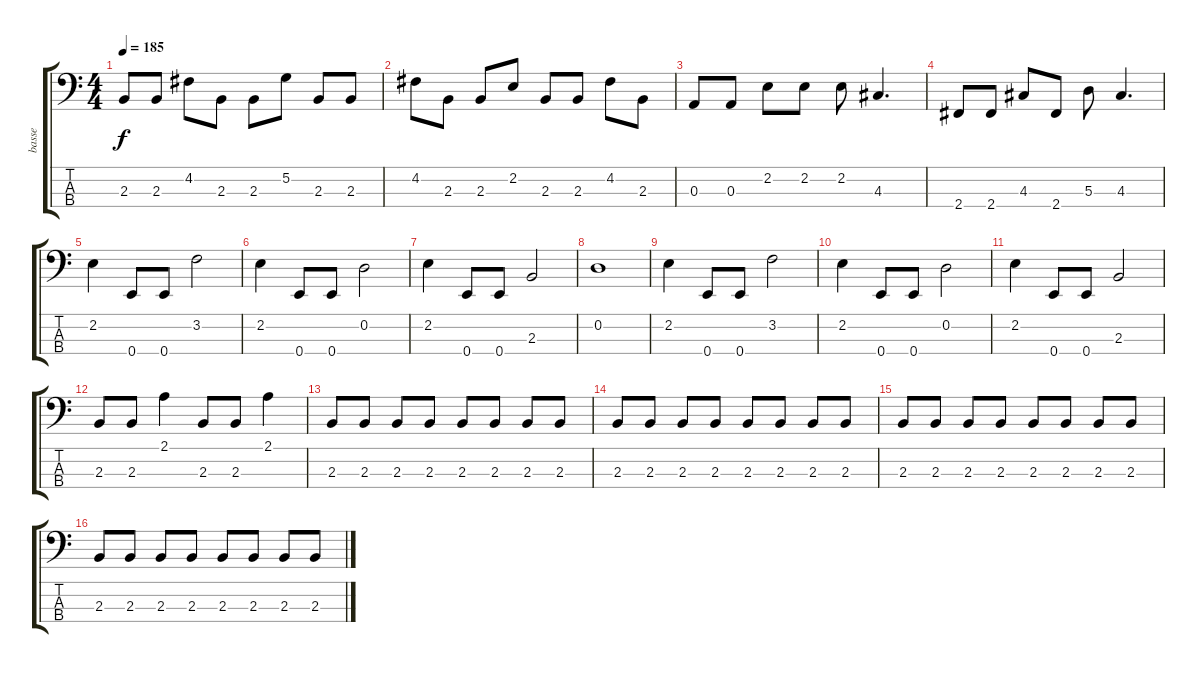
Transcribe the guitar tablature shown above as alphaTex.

\track ("basse" "basse") {instrument electricbassfinger}
\staff {score tabs}
\tuning (G2 D2 A1 E1) {hide}
\ts (4 4)
\tempo 185
\clef f4
\ks c
2.3.8{dy f} 2.3.8 4.2.8 2.3.8 2.3.8 5.2.8 2.3.8 2.3.8 |
4.2.8 2.3.8 2.3.8 2.2.8 2.3.8 2.3.8 4.2.8 2.3.8 |
0.3.8 0.3.8 2.2.8 2.2.8 2.2.8 4.3.4{d} |
2.4.8 2.4.8 4.3.8 2.4.8 5.3.8 4.3.4{d} |
2.2.4 0.4.8 0.4.8 3.2.2 |
2.2.4 0.4.8 0.4.8 0.2.2 |
2.2.4 0.4.8 0.4.8 2.3.2 |
0.2.1 |
2.2.4 0.4.8 0.4.8 3.2.2 |
2.2.4 0.4.8 0.4.8 0.2.2 |
2.2.4 0.4.8 0.4.8 2.3.2 |
2.3.8 2.3.8 2.1.4 2.3.8 2.3.8 2.1.4 |
2.3.8 2.3.8 2.3.8 2.3.8 2.3.8 2.3.8 2.3.8 2.3.8 |
2.3.8 2.3.8 2.3.8 2.3.8 2.3.8 2.3.8 2.3.8 2.3.8 |
2.3.8 2.3.8 2.3.8 2.3.8 2.3.8 2.3.8 2.3.8 2.3.8 |
2.3.8 2.3.8 2.3.8 2.3.8 2.3.8 2.3.8 2.3.8 2.3.8
